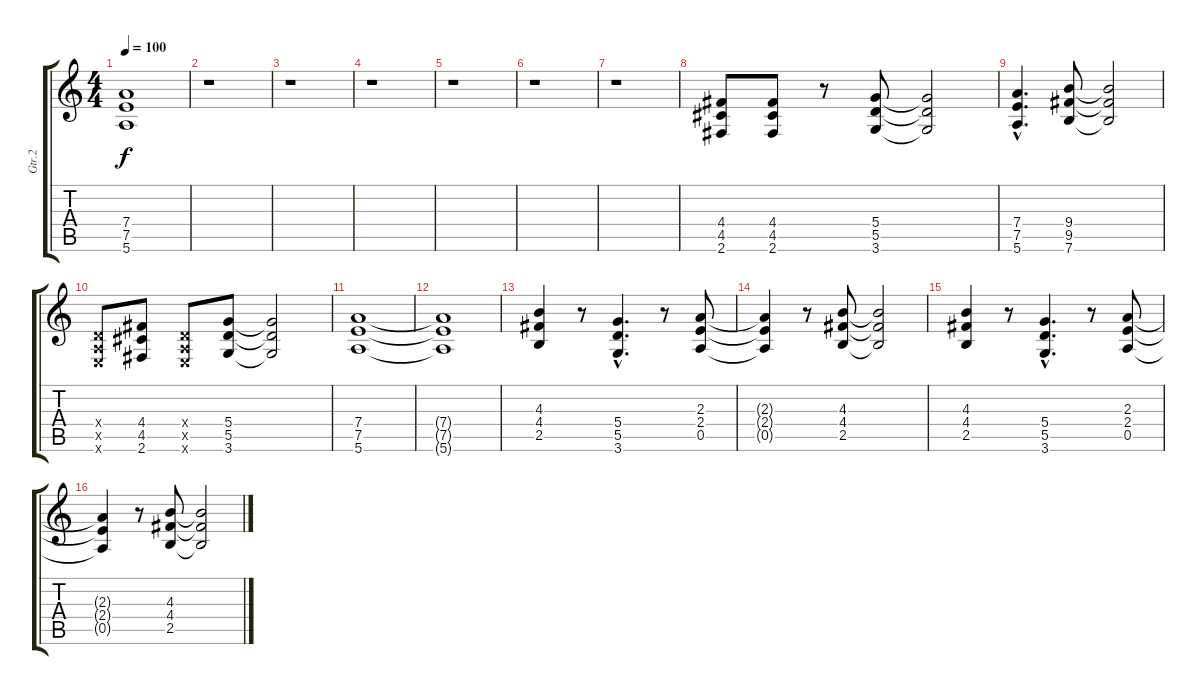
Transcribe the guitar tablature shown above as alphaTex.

\track ("Gtr.2" "Gtr.2") {instrument overdrivenguitar}
\staff {score tabs}
\tuning (E4 B3 G3 D3 A2 E2) {hide}
\ts (4 4)
\tempo 100
\clef g2
\ks c
(7.4{t} 7.5{t} 5.6{t}).1{dy f} |
r.1 |
r.1 |
r.1 |
r.1 |
r.1 |
r.1 |
(4.4 4.5 2.6).8 (4.4 4.5 2.6).8 r.8 (5.4 5.5 3.6).8 (5.4{t} 5.5{t} 3.6{t}).2 |
(7.4{hac} 7.5{hac} 5.6{hac}).4{d} (9.4 9.5 7.6).8 (9.4{t} 9.5{t} 7.6{t}).2 |
(0.4{x} 0.5{x} 0.6{x}).8 (4.4 4.5 2.6).8 (0.4{x} 0.5{x} 0.6{x}).8 (5.4 5.5 3.6).8 (5.4{t} 5.5{t} 3.6{t}).2 |
(7.4 7.5 5.6).1 |
(7.4{t} 7.5{t} 5.6{t}).1 |
(4.3 4.4 2.5).4 r.8 (5.4{hac} 5.5{hac} 3.6{hac}).4{d} r.8 (2.3 2.4 0.5).8 |
(2.3{t} 2.4{t} 0.5{t}).4 r.8 (4.3 4.4 2.5).8 (4.3{t} 4.4{t} 2.5{t}).2 |
(4.3 4.4 2.5).4 r.8 (5.4{hac} 5.5{hac} 3.6{hac}).4{d} r.8 (2.3 2.4 0.5).8 |
(2.3{t} 2.4{t} 0.5{t}).4 r.8 (4.3 4.4 2.5).8 (4.3{t} 4.4{t} 2.5{t}).2
